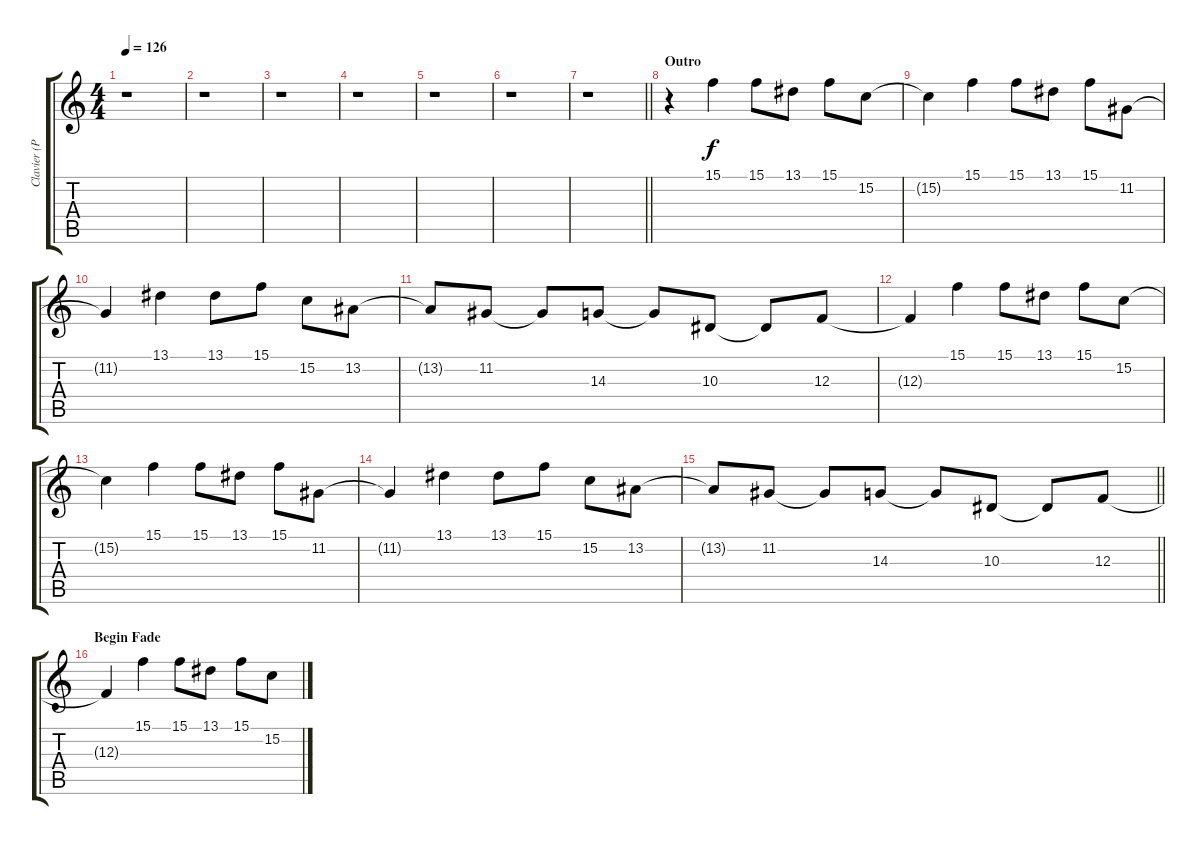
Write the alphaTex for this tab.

\track ("Clavier (Piano)" "Clavier (P") {instrument electricgrandpiano}
\staff {score tabs}
\tuning (D4 A3 F3 C3 G2 C2) {hide}
\ts (4 4)
\tempo 126
\clef g2
\ks c
r.1{dy f} |
r.1 |
r.1 |
r.1 |
r.1 |
r.1 |
\barLineRight lightlight
r.1 |
\section ("" "Outro")
r.4{volume 14 instrument electricgrandpiano} 15.1.4 15.1.8 13.1.8 15.1.8 15.2.8 |
15.2{t}.4 15.1.4 15.1.8 13.1.8 15.1.8 11.2.8 |
11.2{t}.4 13.1.4 13.1.8 15.1.8 15.2.8 13.2.8 |
13.2{t}.8 11.2.8 11.2{t}.8 14.3.8 14.3{t}.8 10.3.8 10.3{t}.8 12.3.8 |
12.3{t}.4 15.1.4 15.1.8 13.1.8 15.1.8 15.2.8 |
15.2{t}.4 15.1.4 15.1.8 13.1.8 15.1.8 11.2.8 |
11.2{t}.4 13.1.4 13.1.8 15.1.8 15.2.8 13.2.8 |
\barLineRight lightlight
13.2{t}.8 11.2.8 11.2{t}.8 14.3.8 14.3{t}.8 10.3.8 10.3{t}.8 12.3.8 |
\section ("" "Begin Fade")
12.3{t}.4 15.1.4 15.1.8 13.1.8 15.1.8 15.2.8
